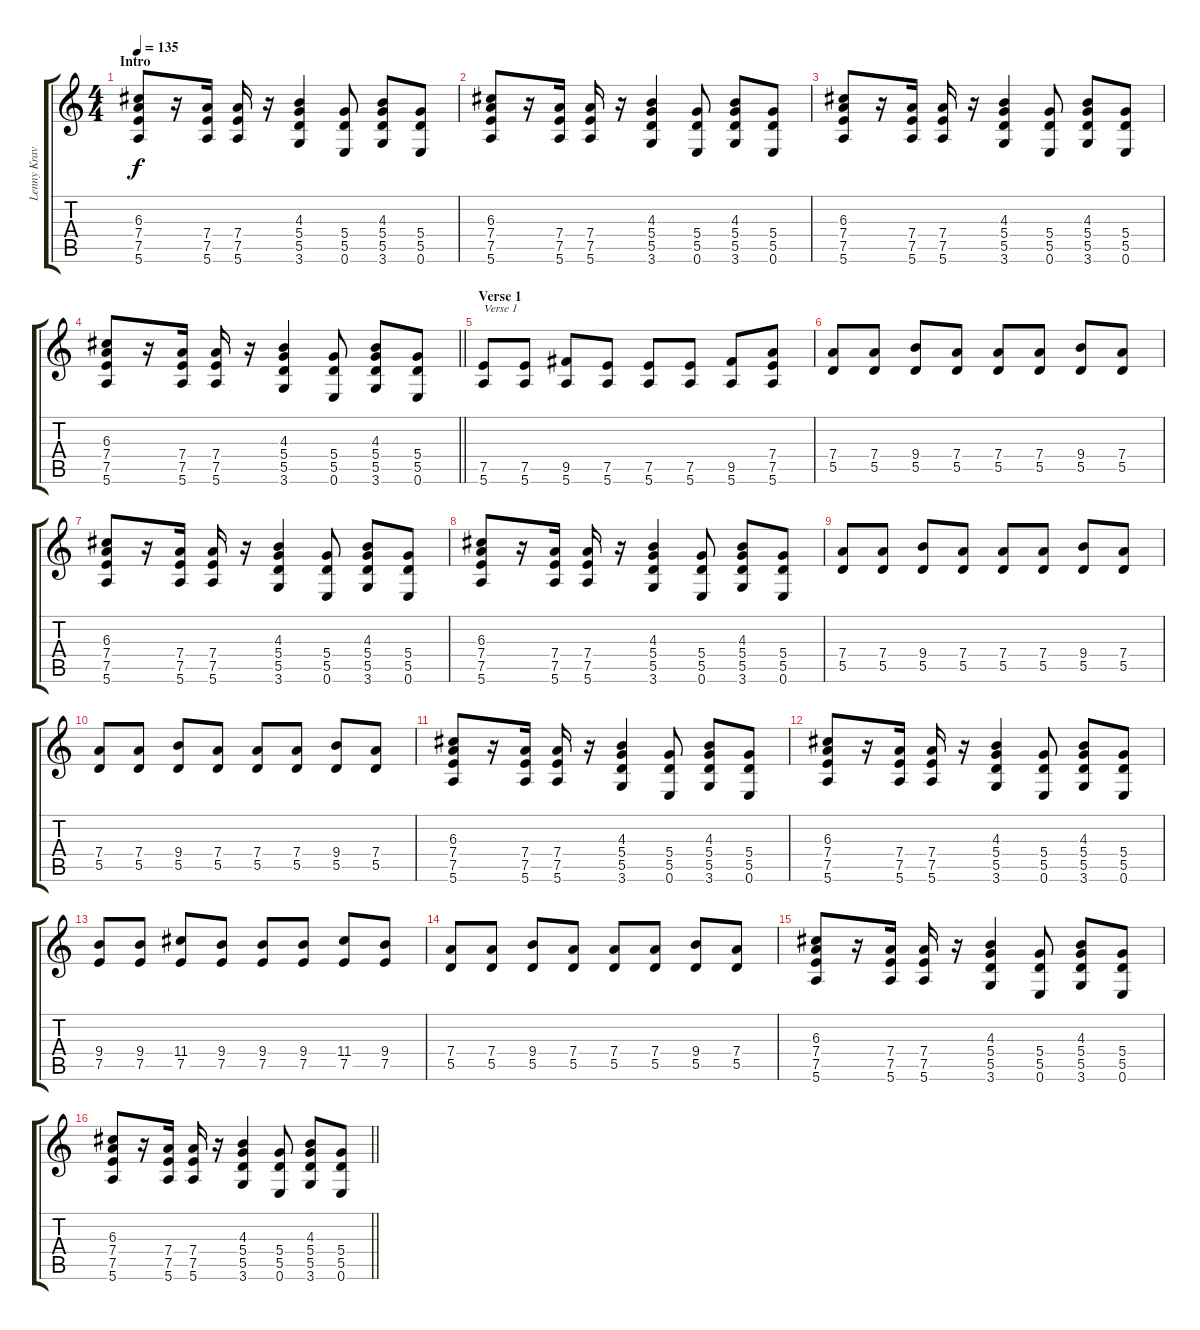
\track ("Lenny Kravitz (rhythm)" "Lenny Krav") {instrument electricguitarjazz}
\staff {score tabs}
\tuning (E4 B3 G3 D3 A2 E2) {hide}
\ts (4 4)
\section ("" "Intro")
\tempo 135
\clef g2
\ks c
(6.3 7.4 7.5 5.6).8{dy f instrument electricguitarjazz} r.16 (7.4 7.5 5.6).16 (7.4 7.5 5.6).16 r.16 (4.3 5.4 5.5 3.6).4 (5.4 5.5 0.6).8 (4.3 5.4 5.5 3.6).8 (5.4 5.5 0.6).8 |
(6.3 7.4 7.5 5.6).8 r.16 (7.4 7.5 5.6).16 (7.4 7.5 5.6).16 r.16 (4.3 5.4 5.5 3.6).4 (5.4 5.5 0.6).8 (4.3 5.4 5.5 3.6).8 (5.4 5.5 0.6).8 |
(6.3 7.4 7.5 5.6).8 r.16 (7.4 7.5 5.6).16 (7.4 7.5 5.6).16 r.16 (4.3 5.4 5.5 3.6).4 (5.4 5.5 0.6).8 (4.3 5.4 5.5 3.6).8 (5.4 5.5 0.6).8 |
\barLineRight lightlight
(6.3 7.4 7.5 5.6).8 r.16 (7.4 7.5 5.6).16 (7.4 7.5 5.6).16 r.16 (4.3 5.4 5.5 3.6).4 (5.4 5.5 0.6).8 (4.3 5.4 5.5 3.6).8 (5.4 5.5 0.6).8 |
\section ("" "Verse 1")
(7.5 5.6).8{txt "Verse 1"} (7.5 5.6).8 (9.5 5.6).8 (7.5 5.6).8 (7.5 5.6).8 (7.5 5.6).8 (9.5 5.6).8 (7.4 7.5 5.6).8 |
(7.4 5.5).8 (7.4 5.5).8 (9.4 5.5).8 (7.4 5.5).8 (7.4 5.5).8 (7.4 5.5).8 (9.4 5.5).8 (7.4 5.5).8 |
(6.3 7.4 7.5 5.6).8 r.16 (7.4 7.5 5.6).16 (7.4 7.5 5.6).16 r.16 (4.3 5.4 5.5 3.6).4 (5.4 5.5 0.6).8 (4.3 5.4 5.5 3.6).8 (5.4 5.5 0.6).8 |
(6.3 7.4 7.5 5.6).8 r.16 (7.4 7.5 5.6).16 (7.4 7.5 5.6).16 r.16 (4.3 5.4 5.5 3.6).4 (5.4 5.5 0.6).8 (4.3 5.4 5.5 3.6).8 (5.4 5.5 0.6).8 |
(7.4 5.5).8 (7.4 5.5).8 (9.4 5.5).8 (7.4 5.5).8 (7.4 5.5).8 (7.4 5.5).8 (9.4 5.5).8 (7.4 5.5).8 |
(7.4 5.5).8 (7.4 5.5).8 (9.4 5.5).8 (7.4 5.5).8 (7.4 5.5).8 (7.4 5.5).8 (9.4 5.5).8 (7.4 5.5).8 |
(6.3 7.4 7.5 5.6).8 r.16 (7.4 7.5 5.6).16 (7.4 7.5 5.6).16 r.16 (4.3 5.4 5.5 3.6).4 (5.4 5.5 0.6).8 (4.3 5.4 5.5 3.6).8 (5.4 5.5 0.6).8 |
(6.3 7.4 7.5 5.6).8 r.16 (7.4 7.5 5.6).16 (7.4 7.5 5.6).16 r.16 (4.3 5.4 5.5 3.6).4 (5.4 5.5 0.6).8 (4.3 5.4 5.5 3.6).8 (5.4 5.5 0.6).8 |
(9.4 7.5).8 (9.4 7.5).8 (11.4 7.5).8 (9.4 7.5).8 (9.4 7.5).8 (9.4 7.5).8 (11.4 7.5).8 (9.4 7.5).8 |
(7.4 5.5).8 (7.4 5.5).8 (9.4 5.5).8 (7.4 5.5).8 (7.4 5.5).8 (7.4 5.5).8 (9.4 5.5).8 (7.4 5.5).8 |
(6.3 7.4 7.5 5.6).8 r.16 (7.4 7.5 5.6).16 (7.4 7.5 5.6).16 r.16 (4.3 5.4 5.5 3.6).4 (5.4 5.5 0.6).8 (4.3 5.4 5.5 3.6).8 (5.4 5.5 0.6).8 |
\barLineRight lightlight
(6.3 7.4 7.5 5.6).8 r.16 (7.4 7.5 5.6).16 (7.4 7.5 5.6).16 r.16 (4.3 5.4 5.5 3.6).4 (5.4 5.5 0.6).8 (4.3 5.4 5.5 3.6).8 (5.4 5.5 0.6).8
